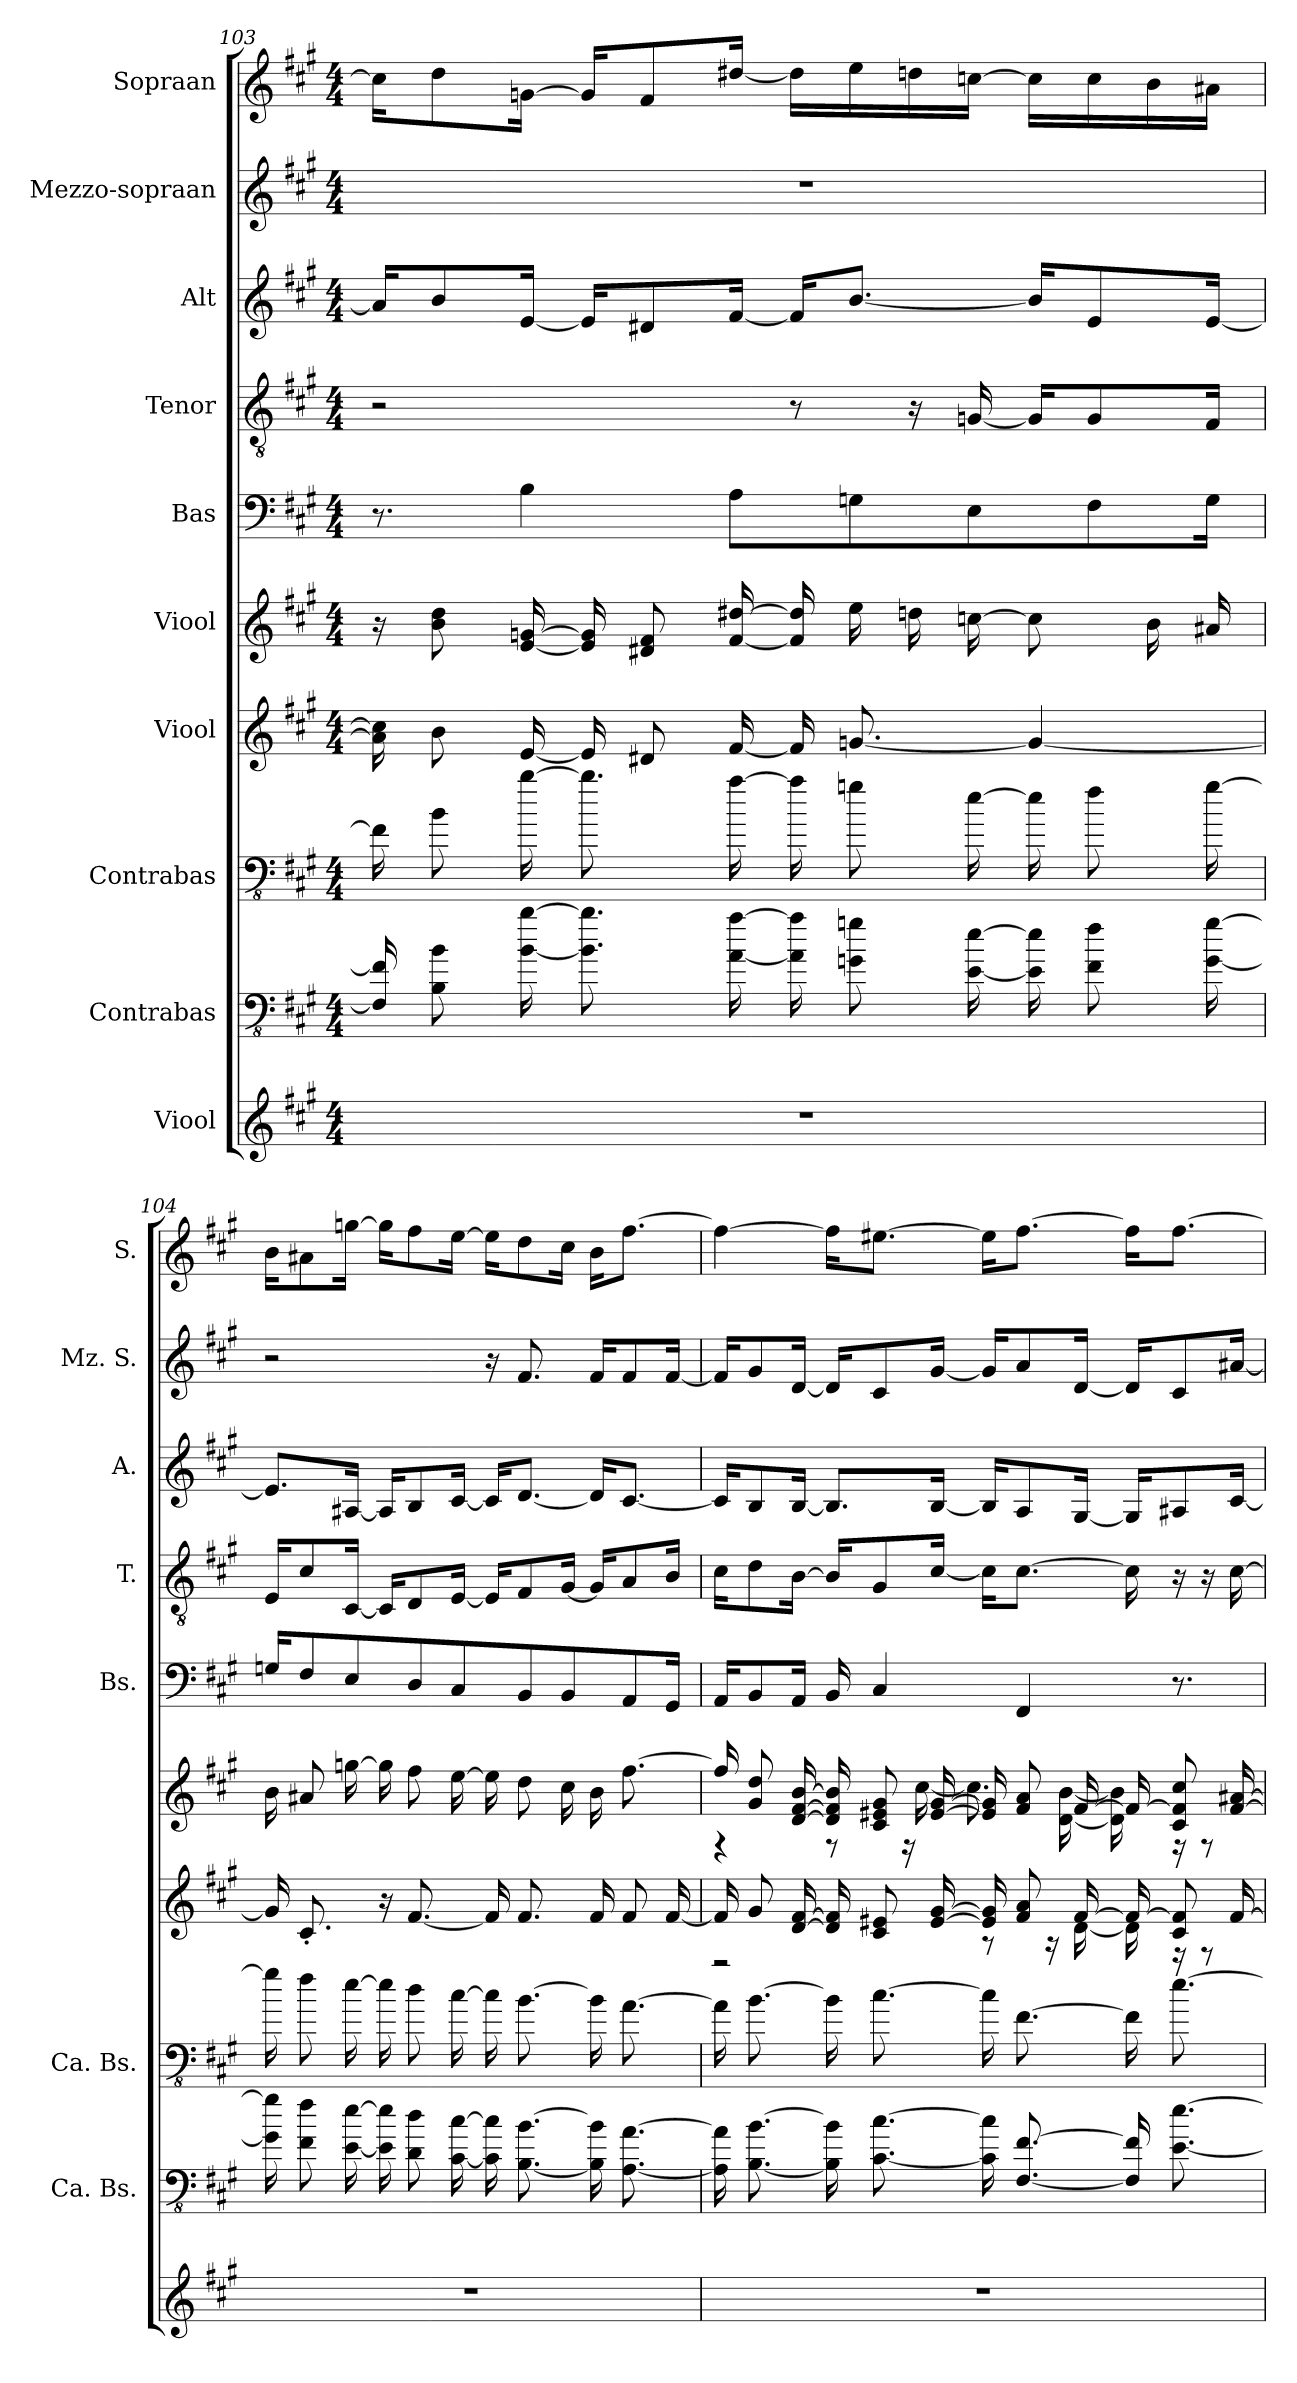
**kern	**kern	**kern	**kern	**kern	**kern	**kern	**kern	**kern	**kern
*part10	*part9	*part8	*part7	*part6	*part5	*part4	*part3	*part2	*part1
*staff10	*staff9	*staff8	*staff7	*staff6	*staff5	*staff4	*staff3	*staff2	*staff1
*I"Viool	*I"Contrabas	*I"Contrabas	*I"Viool	*I"Viool	*I"Bas	*I"Tenor	*I"Alt	*I"Mezzo-sopraan	*I"Sopraan
*	*I'Ca. Bs.	*I'Ca. Bs.	*	*	*I'Bs.	*I'T.	*I'A.	*I'Mz. S.	*I'S.
!!LO:LB:g=z
*clefG2	*clefFv4	*clefFv4	*clefG2	*clefG2	*clefF4	*clefGv2	*clefG2	*clefG2	*clefG2
*	*ITrd7c12	*ITrd7c12	*	*	*	*	*	*	*
*k[f#c#g#]	*k[f#c#g#]	*k[f#c#g#]	*k[f#c#g#]	*k[f#c#g#]	*k[f#c#g#]	*k[f#c#g#]	*k[f#c#g#]	*k[f#c#g#]	*k[f#c#g#]
*M4/4	*M4/4	*M4/4	*M4/4	*M4/4	*M4/4	*M4/4	*M4/4	*M4/4	*M4/4
=103	=103	=103	=103	=103	=103	=103	=103	=103	=103
1r	16FFF#/] 16FF#/]	16FF#\]	16a#\] 16cc#\]	16r	8.r	2r	16a#/KL]	1r	16cc#\KL]
.	8BBB\ 8BB\	8BB\	8b\	8b\ 8dd\	.	.	8b/	.	8dd\
.	[16BB\ [16B\	[16B\	[16e/	[16e/ [16gn/	4B\	.	[16e/Jk	.	[16gn\Jk
.	8.BB\] 8.B\]	8.B\]	16e/]	16e/] 16g/]	.	.	16e/KL]	.	16g/KL]
.	.	.	8d#X/	8d#X/ 8f#/	.	.	8d#X/	.	8f#/
.	[16AA\ [16A\	[16A\	[16f#/	[16f#/ [16dd#X/	8A\L	.	[16f#/Jk	.	[16dd#X/Jk
.	16AA\] 16A\]	16A\]	16f#/]	16f#/] 16dd#/]	.	8r	16f#/KL]	.	16dd#\LL]
.	8GGn\ 8Gn\	8Gn\	[8.gn/	16ee\	8Gn\	.	[8.b/J	.	16ee\
.	.	.	.	16ddn\	.	16r	.	.	16ddn\
.	[16EE\ [16E\	[16E\	.	[16ccn\	8E\	[16Gn/	.	.	[16ccn\JJ
.	16EE\] 16E\]	16E\]	4g/_	8cc\]	.	16G/KL]	16b/KL]	.	16cc\LL]
.	8FF#\ 8F#\	8F#\	.	.	8F#\	8G/	8e/	.	16cc\
.	.	.	.	16b\	.	.	.	.	16b\
.	[16GG\ [16G\	[16G\	.	16a#X/	16G\Jk	16F#/Jk	[16e/Jk	.	16a#X\JJ
=104	=104	=104	=104	=104	=104	=104	=104	=104	=104
1r	16GG\] 16G\]	16G\]	16g/]	16b\	16Gn/KL	16E/KL	8.e/L]	2r	16b\KL
.	8FF#\ 8F#\	8F#\	8.c#'/	8a#X/	8F#/	8c#/	.	.	8a#X\
.	[16EE\ [16E\	[16E\	.	[16ggn\	8E/	[16C#/Jk	[16A#X/Jk	.	[16ggn\Jk
.	16EE\] 16E\]	16E\]	16r	16gg\]	.	16C#/KL]	16A#/KL]	.	16gg\KL]
.	8DD\ 8D\	8D\	[8.f#/	8ff#\	8D/	8D/	8B/	.	8ff#\
.	[16CC#\ [16C#\	[16C#\	.	[16ee\	8C#/	[16E/Jk	[16c#/Jk	.	[16ee\Jk
.	16CC#\] 16C#\]	16C#\]	16f#/]	16ee\]	.	16E/KL]	16c#/KL]	16r	16ee\KL]
.	[8.BBB\ [8.BB\	[8.BB\	8.f#/	8dd\	8BB/	8F#/	[8.d/J	8.f#/	8dd\
.	.	.	.	16cc#\	8BB/	[16G#/Jk	.	.	16cc#\Jk
.	16BBB\] 16BB\]	16BB\]	16f#/	16b\	.	16G#/KL]	16d/KL]	16f#/KL	16b\KL
.	[8.AAA\ [8.AA\	[8.AA\	8f#/	[8.ff#\	8AA/	8A/	[8.c#/J	8f#/	[8.ff#\J
.	.	.	[16f#/	.	16GG#/Jk	16B/Jk	.	[16f#/Jk	.
!!LO:PB:g=z
=105	=105	=105	=105	=105	=105	=105	=105	=105	=105
*	*	*	*^	*^	*	*	*	*	*
1r	16AAA\] 16AA\]	16AA\]	16f#/]	2r	16ff#/]	4r	16AA/KL	16c#\KL	16c#/KL]	16f#/KL]	4ff#\_
.	[8.BBB\ [8.BB\	[8.BB\	8g#/	.	8g#/ 8dd/	.	8BB/	8d\	8B/	8g#/	.
.	.	.	[16d/ [16f#/	.	[16d/ [16f#/ [16b/	.	16AA/Jk	[16B\Jk	[16B/Jk	[16d/Jk	.
.	16BBB\] 16BB\]	16BB\]	16d/] 16f#/]	.	16d/] 16f#/] 16b/]	8r	16BB/	16B/KL]	8.B/L]	16d/KL]	16ff#\KL]
.	[8.CC#\ [8.C#\	[8.C#\	8c#/ 8e#X/	.	8c#/ 8e#X/ 8g#/	.	4C#/	8G#/	.	8c#/	[8.ee#X\J
.	.	.	.	.	.	16r	.	.	.	.	.
.	.	.	[16e#/ [16g#/	.	[16e#/ [16g#/	[16cc#\	.	[16c#/Jk	[16B/Jk	[16g#/Jk	.
.	16CC#\] 16C#\]	16C#\]	16e#/] 16g#/]	8r	16e#/] 16g#/]	8.cc#\]	.	16c#\KL]	16B/KL]	16g#/KL]	16ee#\KL]
.	[8.FFF#/ [8.FF#/	[8.FF#\	8f#/ 8a/	.	8f#/ 8a/	.	4FF#/	[8.c#\J	8A/	8a/	[8.ff#\J
.	.	.	.	16r	.	.	.	.	.	.	.
.	.	.	[16f#/	[16d\	[16f#/	[16d\ [16b\	.	.	[16G#/Jk	[16d/Jk	.
.	16FFF#/] 16FF#/]	16FF#\]	16f#/_	16d\]	16f#/_	16d\] 16b\]	.	16c#\]	16G#/KL]	16d/KL]	16ff#\KL]
.	[8.EE\ [8.E\	[8.E\	8c#/ 8f#/]	16r	8c#/ 8f#/] 8cc#/	16r	8.r	16r	8A#X/	8c#/	[8.ff#\J
.	.	.	.	8r	.	8r	.	16r	.	.	.
.	.	.	[16f#/	.	[16f#/ [16a#X/	.	.	[16c#\	[16c#/Jk	[16a#X/Jk	.
*	*	*	*v	*v	*	*	*	*	*	*	*
*	*	*	*	*v	*v	*	*	*	*	*
=	=	=	=	=	=	=	=	=	=
*-	*-	*-	*-	*-	*-	*-	*-	*-	*-
